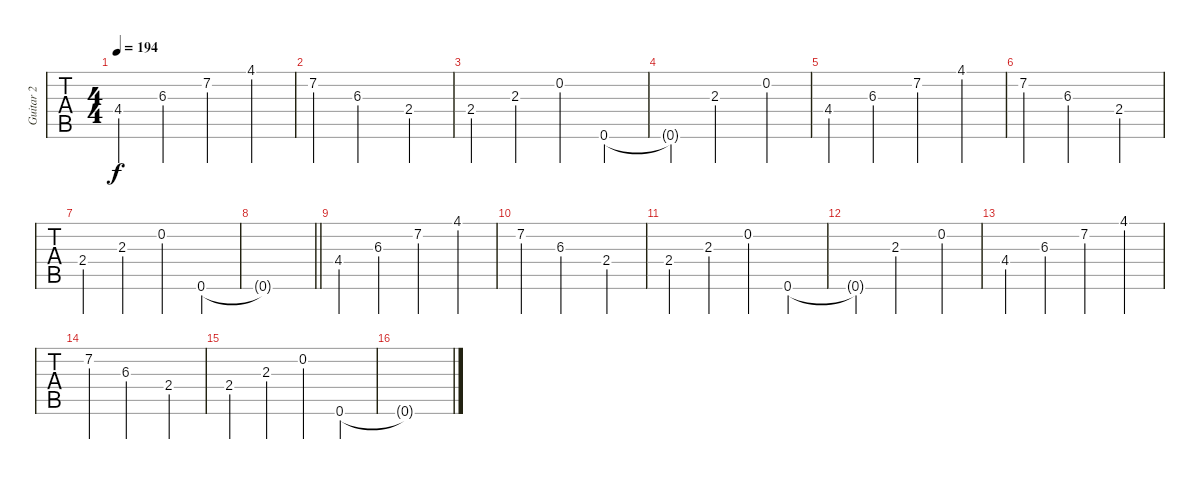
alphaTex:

\track ("Guitar 2" "Guitar 2") {instrument distortionguitar}
\staff {tabs}
\tuning (B3 Gb3 D3 A2 E2 B1) {hide}
\ts (4 4)
\tempo 194
\clef g2
\ks c
4.4.4{dy f} 6.3.4 7.2.4 4.1.4 |
7.2.4 6.3.2 2.4.4 |
2.4.4 2.3.4 0.2.4 0.6.4 |
0.6{t}.4 2.3.2 0.2.4 |
4.4.4 6.3.4 7.2.4 4.1.4 |
7.2.4 6.3.2 2.4.4 |
2.4.4 2.3.4 0.2.4 0.6.4 |
\barLineRight lightlight
0.6{t}.1 |
\section ("" "")
4.4.4{volume 8} 6.3.4 7.2.4 4.1.4 |
7.2.4 6.3.2 2.4.4 |
2.4.4 2.3.4 0.2.4 0.6.4 |
0.6{t}.4 2.3.2 0.2.4 |
4.4.4{volume 0} 6.3.4 7.2.4 4.1.4 |
7.2.4 6.3.2 2.4.4 |
2.4.4 2.3.4 0.2.4 0.6.4 |
0.6{t}.1
